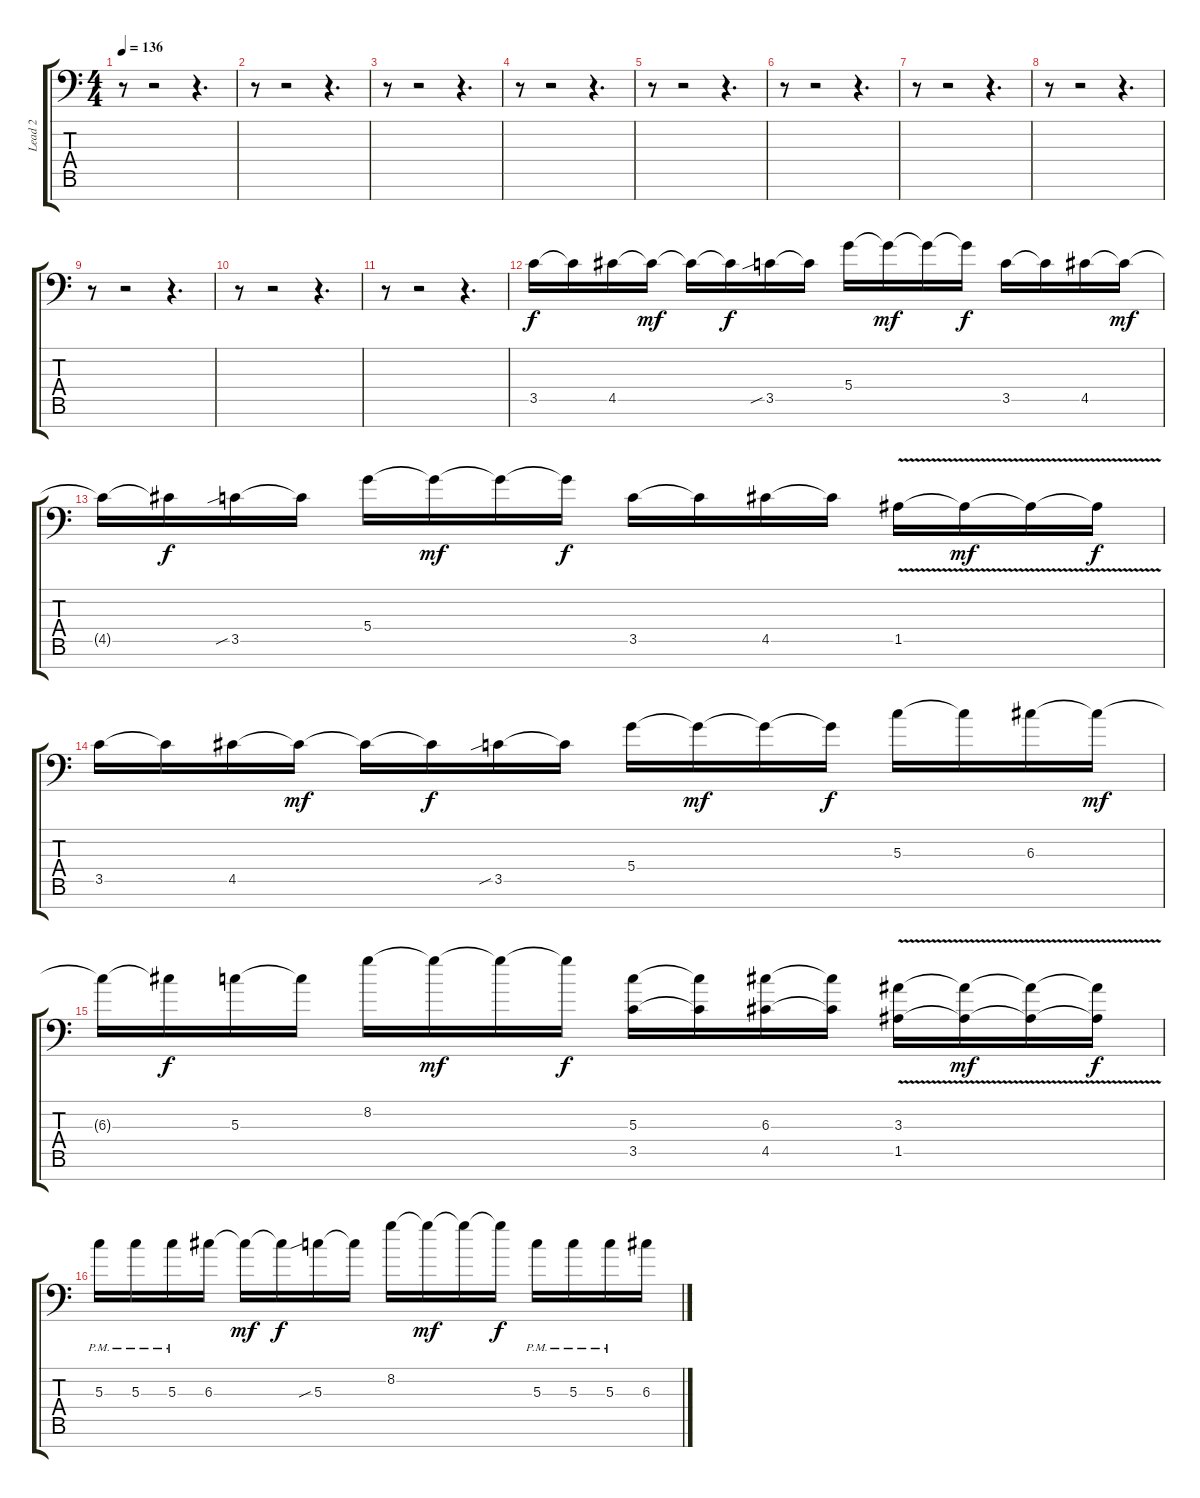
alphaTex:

\track ("Lead 2" "Lead 2") {instrument distortionguitar}
\staff {score tabs}
\tuning (E4 B3 G3 D3 A2 E2 A1) {hide}
\ts (4 4)
\tempo 136
\clef f4
\ks c
r.8{dy f} r.2 r.4{d} |
r.8 r.2 r.4{d} |
r.8 r.2 r.4{d} |
r.8 r.2 r.4{d} |
r.8 r.2 r.4{d} |
r.8 r.2 r.4{d} |
r.8 r.2 r.4{d} |
r.8 r.2 r.4{d} |
r.8 r.2 r.4{d} |
r.8 r.2 r.4{d} |
r.8 r.2 r.4{d} |
3.5.16 3.5{t}.16 4.5.16 4.5{t}.16{dy mf} 4.5{t}.16 4.5{t}.16{dy f} 3.5{sib}.16 3.5{t}.16 5.4.16 5.4{t}.16{dy mf} 5.4{t}.16 5.4{t}.16{dy f} 3.5.16 3.5{t}.16 4.5.16 4.5{t}.16{dy mf} |
4.5{t}.16 4.5{t}.16{dy f} 3.5{sib}.16 3.5{t}.16 5.4.16 5.4{t}.16{dy mf} 5.4{t}.16 5.4{t}.16{dy f} 3.5.16 3.5{t}.16 4.5.16 4.5{t}.16 1.5{v}.16 1.5{v t}.16{dy mf} 1.5{v t}.16 1.5{v t}.16{dy f} |
3.5.16 3.5{t}.16 4.5.16 4.5{t}.16{dy mf} 4.5{t}.16 4.5{t}.16{dy f} 3.5{sib}.16 3.5{t}.16 5.4.16 5.4{t}.16{dy mf} 5.4{t}.16 5.4{t}.16{dy f} 5.3.16 5.3{t}.16 6.3.16 6.3{t}.16{dy mf} |
6.3{t}.16 6.3{t}.16{dy f} 5.3.16 5.3{t}.16 8.2.16 8.2{t}.16{dy mf} 8.2{t}.16 8.2{t}.16{dy f} (5.3 3.5).16 (5.3{t} 3.5{t}).16 (6.3 4.5).16 (6.3{t} 4.5{t}).16 (3.3{v} 1.5{v}).16 (3.3{v t} 1.5{v t}).16{dy mf} (3.3{v t} 1.5{v t}).16 (3.3{v t} 1.5{v t}).16{dy f} |
5.3{pm}.16 5.3{pm}.16 5.3{pm}.16 6.3.16 6.3{t}.16{dy mf} 6.3{t}.16{dy f} 5.3{sib}.16 5.3{t}.16 8.2.16 8.2{t}.16{dy mf} 8.2{t}.16 8.2{t}.16{dy f} 5.3{pm}.16 5.3{pm}.16 5.3{pm}.16 6.3.16
